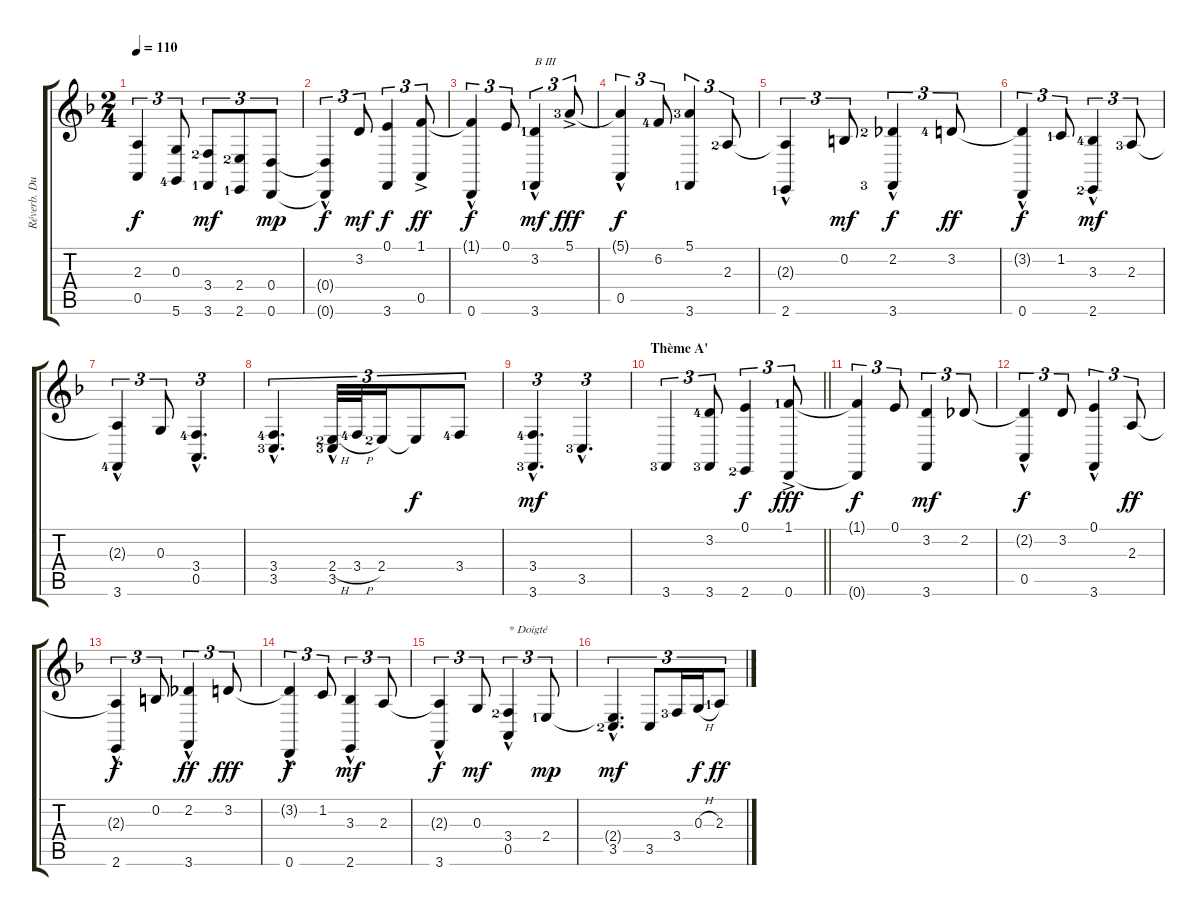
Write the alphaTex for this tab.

\track ("Réverb. Du Pauvre" "Réverb. Du") {instrument orchestralharp}
\staff {score tabs}
\tuning (E4 B3 G3 D3 A2 D2) {hide}
\ts (2 4)
\tempo 110
\clef g2
\ks dminor
(2.3{t} 0.5).4{tu (3 2) dy f} (0.3 5.6{lf 5}).8{tu (3 2)} (3.4{lf 3} 3.6{lf 2}).8{tu (3 2) dy mf} (2.4{lf 3} 2.6{lf 2}).8{tu (3 2)} (0.4 0.6).8{tu (3 2) dy mp} |
(0.4{t} 0.6{hac t}).4{tu (3 2) dy f} 3.2.8{tu (3 2) dy mf} (0.1 3.6).4{tu (3 2) dy f} (1.1{ac} 0.5).8{tu (3 2) dy ff} |
(1.1{t} 0.6{hac}).4{tu (3 2) dy f} 0.1.8{tu (3 2)} (3.2{lf 2} 3.6{hac lf 2}).4{tu (3 2) txt "B III" dy mf} 5.1{ac lf 4}.8{tu (3 2) dy fff} |
(5.1{t} 0.5{hac}).4{tu (3 2) dy f} 6.2{lf 5}.8{tu (3 2)} (5.1{lf 4} 3.6{lf 2}).4{tu (3 2)} 2.3{lf 3}.8{tu (3 2)} |
(2.3{t} 2.6{hac lf 2}).4{tu (3 2)} 0.2.8{tu (3 2) dy mf} (2.2{lf 3} 3.6{hac lf 4}).4{tu (3 2) dy f} 3.2{lf 5}.8{tu (3 2) dy ff} |
(3.2{t} 0.6{hac}).4{tu (3 2) dy f} 1.2{lf 2}.8{tu (3 2)} (3.3{lf 5} 2.6{hac lf 3}).4{tu (3 2) dy mf} 2.3{lf 4}.8{tu (3 2)} |
(2.3{t} 3.6{hac lf 5}).4{tu (3 2)} 0.3.8{tu (3 2)} (3.4{hac lf 5} 0.5{hac}).4{d tu (3 2)} |
(3.4{hac lf 5} 3.5{hac lf 4}).4{d tu (3 2)} (2.4{h lf 3} 3.5{hac lf 4}).32{tu (3 2)} 3.4{h lf 5}.32{tu (3 2)} 2.4{lf 3}.16{tu (3 2)} 2.4{t}.8{tu (3 2) dy f} 3.4{lf 5}.8{tu (3 2)} |
(3.4{hac lf 5} 3.6{hac lf 4}).4{d tu (3 2) dy mf} 3.5{hac lf 4}.4{d tu (3 2)} |
\section ("" "Thème A'")
\barLineRight lightlight
3.6{lf 4}.4{tu (3 2)} (3.2{lf 5} 3.6{lf 4}).8{tu (3 2) volume 7 balance 8 instrument orchestralharp} (0.1 2.6{lf 3}).4{tu (3 2) dy f} (1.1{ac lf 2} 0.6).8{tu (3 2) dy fff} |
(1.1{t} 0.6{t}).4{tu (3 2) dy f volume 7 balance 8 instrument orchestralharp} 0.1.8{tu (3 2)} (3.2 3.6).4{tu (3 2) dy mf} 2.2.8{tu (3 2)} |
(2.2{t} 0.5{hac}).4{tu (3 2) dy f} 3.2.8{tu (3 2)} (0.1 3.6{hac}).4{tu (3 2)} 2.3.8{tu (3 2) dy ff} |
(2.3{t} 2.6{hac}).4{tu (3 2) dy f} 0.2.8{tu (3 2)} (2.2 3.6{hac}).4{tu (3 2) dy ff} 3.2.8{tu (3 2) dy fff} |
(3.2{t} 0.6{hac}).4{tu (3 2) dy f} 1.2.8{tu (3 2)} (3.3 2.6{hac}).4{tu (3 2) dy mf} 2.3.8{tu (3 2)} |
(2.3{t} 3.6{hac}).4{tu (3 2) dy f} 0.3.8{tu (3 2) dy mf} (3.4{lf 3} 0.5{hac}).4{tu (3 2) txt "* Doigté"} 2.4{lf 2}.8{tu (3 2) dy mp} |
(2.4{hac t} 3.5{hac lf 3}).4{d tu (3 2) dy mf} 3.5.8{tu (3 2)} 3.4{lf 4}.16{tu (3 2)} 0.3{h}.16{tu (3 2) dy f} 2.3{lf 2}.8{tu (3 2) dy ff}
